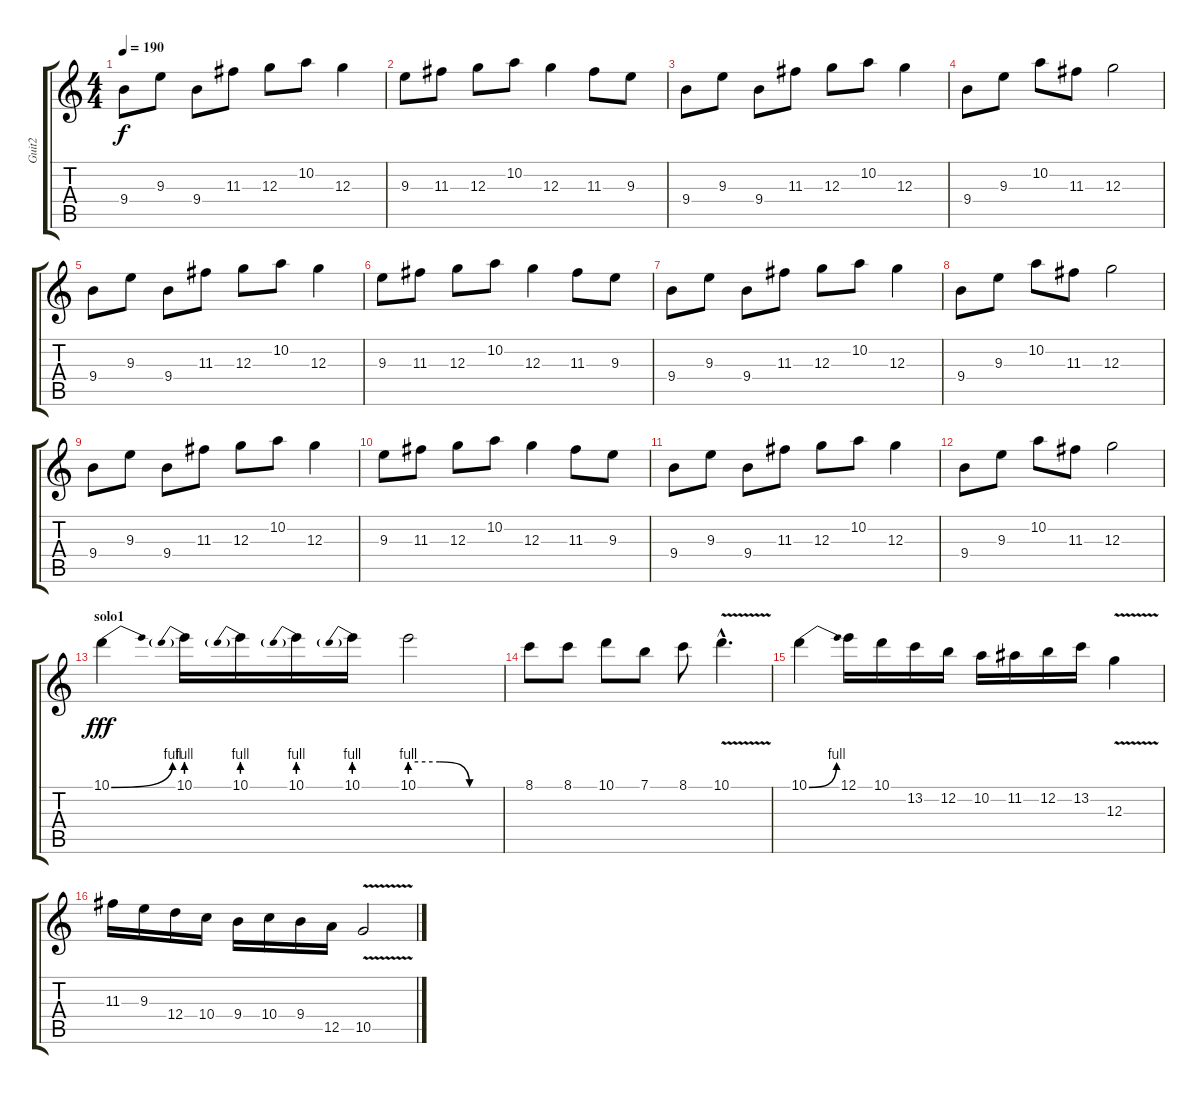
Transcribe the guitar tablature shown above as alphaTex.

\track ("Guit2" "Guit2") {instrument distortionguitar}
\staff {score tabs}
\tuning (E4 B3 G3 D3 A2 E2) {hide}
\ts (4 4)
\tempo 190
\clef g2
\ks c
9.4.8{dy f} 9.3.8 9.4.8 11.3.8 12.3.8 10.2.8 12.3.4 |
9.3.8 11.3.8 12.3.8 10.2.8 12.3.4 11.3.8 9.3.8 |
9.4.8 9.3.8 9.4.8 11.3.8 12.3.8 10.2.8 12.3.4 |
9.4.8 9.3.8 10.2.8 11.3.8 12.3.2 |
9.4.8{instrument overdrivenguitar} 9.3.8 9.4.8 11.3.8 12.3.8 10.2.8 12.3.4 |
9.3.8 11.3.8 12.3.8 10.2.8 12.3.4 11.3.8 9.3.8 |
9.4.8 9.3.8 9.4.8 11.3.8 12.3.8 10.2.8 12.3.4 |
9.4.8 9.3.8 10.2.8 11.3.8 12.3.2 |
9.4.8 9.3.8 9.4.8 11.3.8 12.3.8 10.2.8 12.3.4 |
9.3.8 11.3.8 12.3.8 10.2.8 12.3.4 11.3.8 9.3.8 |
9.4.8 9.3.8 9.4.8 11.3.8 12.3.8 10.2.8 12.3.4 |
9.4.8 9.3.8 10.2.8 11.3.8 12.3.2 |
\section ("" "solo1")
10.1{be (bend 0 0 60 4)}.4{dy fff} 10.1{be (prebend 0 4 60 4)}.16 10.1{be (prebend 0 4 60 4)}.16 10.1{be (prebend 0 4 60 4)}.16 10.1{be (prebend 0 4 60 4)}.16 10.1{be (custom 0 4 20 4 40 0 60 0)}.2 |
8.1.8 8.1.8 10.1.8 7.1.8 8.1.8 10.1{v hac}.4{d} |
10.1{be (bend 0 0 60 4)}.4 12.1.16 10.1.16 13.2.16 12.2.16 10.2.16 11.2.16 12.2.16 13.2.16 12.3{v}.4 |
11.3.16 9.3.16 12.4.16 10.4.16 9.4.16 10.4.16 9.4.16 12.5.16 10.5{v}.2
